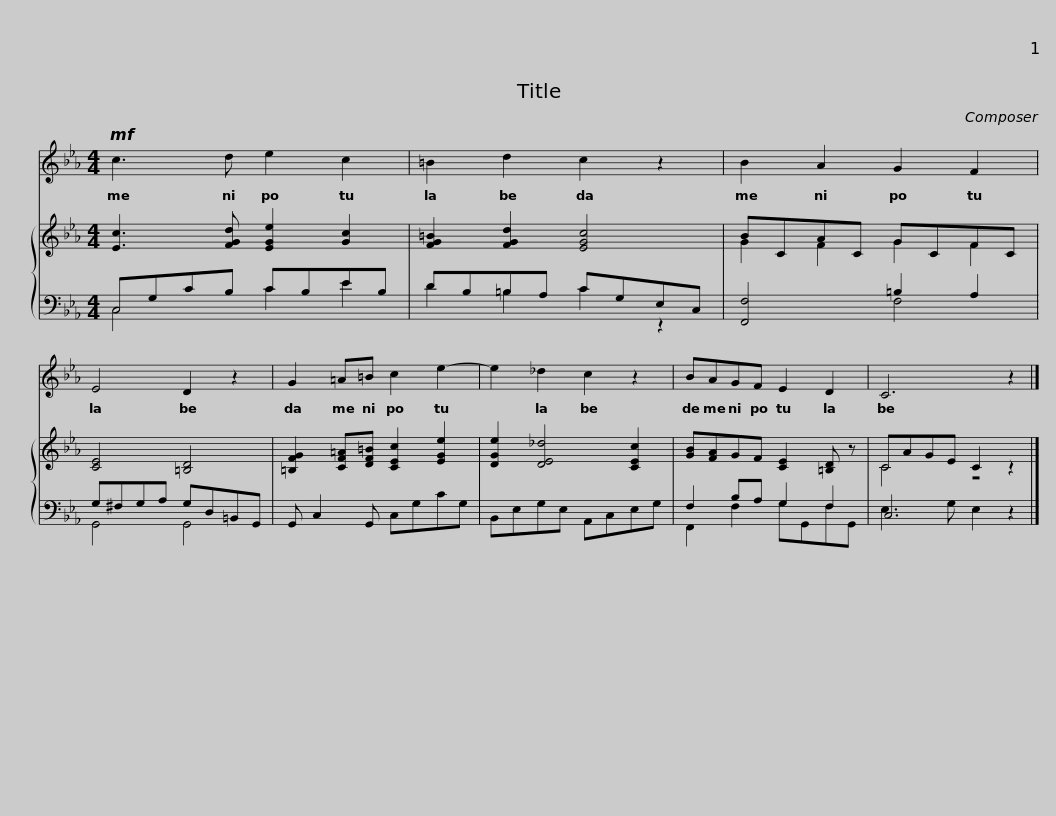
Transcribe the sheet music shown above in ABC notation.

X:1
%%score 1 { ( 2 5 ) | ( 3 4 ) }
L:1/8
M:4/4
I:linebreak $
K:Eb
V:1 treble
V:2 treble
V:5 treble
V:3 bass
V:4 bass
V:1
!mf! c3 d e2 c2 | =B2 d2 c2 z2 |$ B2 A2 G2 F2 | E4 D2 z2 |$ G2 =A=B c2 e2- | %5
 e2 _d2 c2 z2 |$ BAGF E2 D2 | C6 z2 |] %8
V:2
 [Ec]3 [FGd] [EGe]2 [Gc]2 | [FG=B]2 [FGd]2 [EGc]4 |$ BCAC GCFC | [CE]4 [=B,D]4 |$ [=B,FG]2 [CF=A][DF=B] [CEc]2 [EGe]2 | %5
 [DGe]2 [DE_d]4 [CEc]2 |$ [GB][FA]GF [CE]2 [=B,D] z | CAGE C2 z2 |] %8
V:3
 C,G,CB, CB,EB, | DB,=B,A, CG,E,C, |$ [F,,F,]4 =B,2 A,2 | G,^F,G,A, G,D,=B,,G,, |$ G,, C,2 G,, C,G,CG, | %5
 B,,E,G,E, A,,C,E,G, |$ F,2 B,A, G,2 F,2 | C,6 z2 |] %8
V:4
 C,4 C2 E2 | D2 =B,2 C2 z2 |$ x4 F,4 | G,,4 G,,4 |$ x8 | %5
 x8 |$ F,,2 F,2 G,G,,F,G,, | E,3 G, E,2 z2 |] %8
V:5
 x8 | x8 |$ G2 F2 G2 F2 | x8 |$ x8 | %5
 x8 |$ x8 | C4 z4 |] %8
